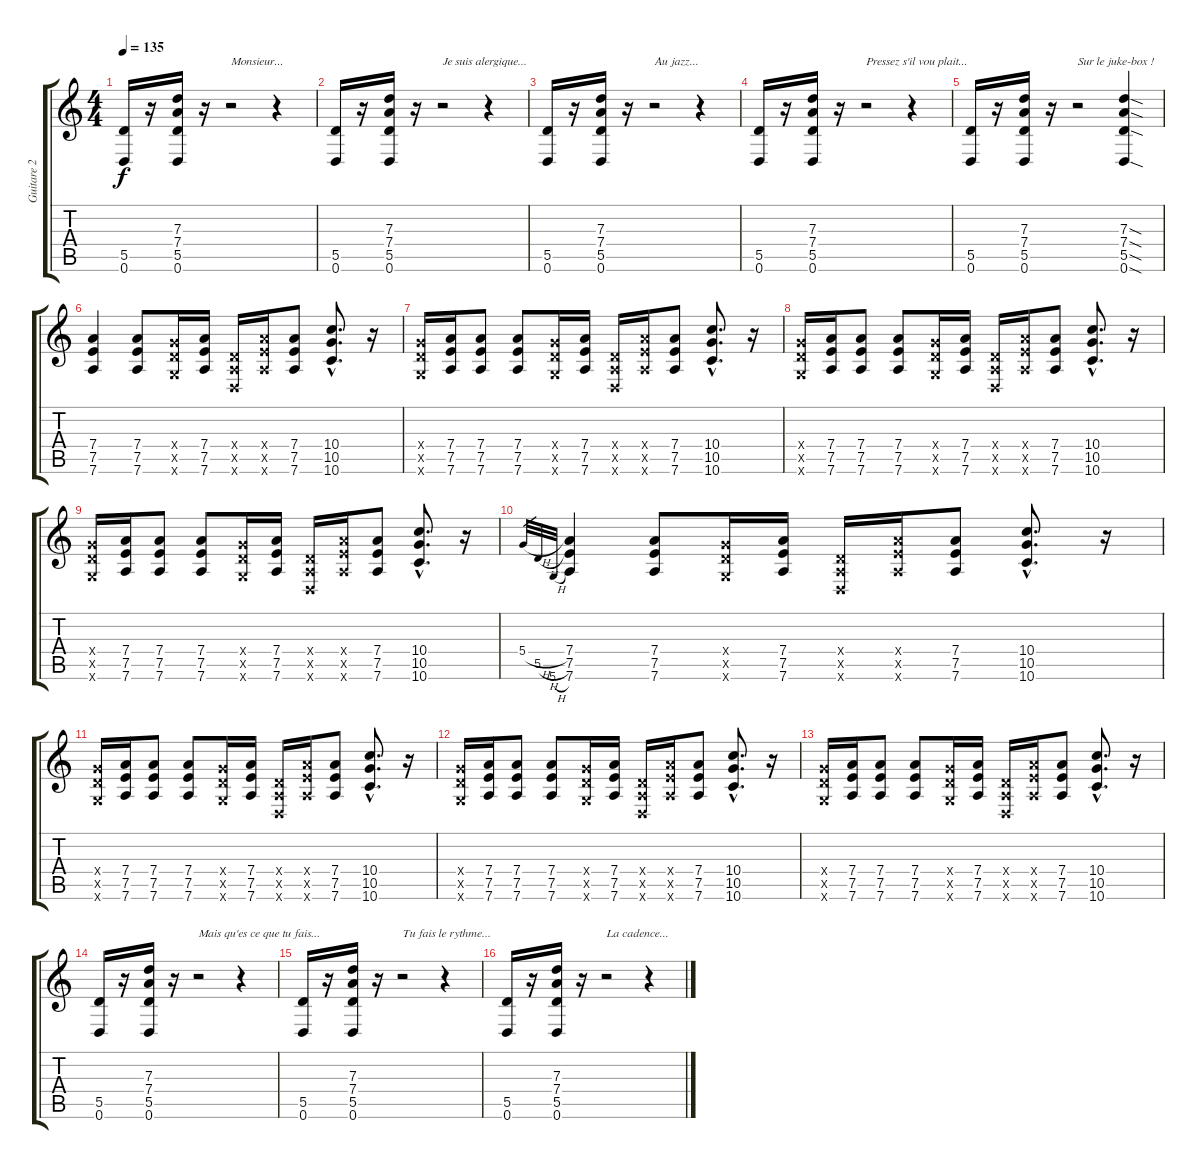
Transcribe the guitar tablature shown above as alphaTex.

\track ("Guitare 2" "Guitare 2") {instrument distortionguitar}
\staff {score tabs}
\tuning (E4 B3 G3 D3 A2 D2) {hide}
\ts (4 4)
\tempo 135
\clef g2
\ks c
(5.5 0.6).16{dy f} r.16 (7.3 7.4 5.5 0.6).16 r.16 r.2{txt "Monsieur..."} r.4 |
(5.5 0.6).16 r.16 (7.3 7.4 5.5 0.6).16 r.16 r.2{txt "Je suis alergique..."} r.4 |
(5.5 0.6).16 r.16 (7.3 7.4 5.5 0.6).16 r.16 r.2{txt "Au jazz..."} r.4 |
(5.5 0.6).16 r.16 (7.3 7.4 5.5 0.6).16 r.16 r.2{txt "Pressez s'il vou plait..."} r.4 |
(5.5 0.6).16 r.16 (7.3 7.4 5.5 0.6).16 r.16 r.2{txt "Sur le juke-box !"} (7.3{sod} 7.4{sod} 5.5{sod} 0.6{sod}).4 |
(7.4 7.5 7.6).4 (7.4 7.5 7.6).8 (5.4{x} 5.5{x} 5.6{x}).16 (7.4 7.5 7.6).16 (0.4{x} 0.5{x} 0.6{x}).16 (7.4{x} 7.5{x} 7.6{x}).16 (7.4 7.5 7.6).8 (10.4{hac} 10.5{hac} 10.6{hac}).8{d} r.16 |
(5.4{x} 5.5{x} 5.6{x}).16 (7.4 7.5 7.6).16 (7.4 7.5 7.6).8 (7.4 7.5 7.6).8 (5.4{x} 5.5{x} 5.6{x}).16 (7.4 7.5 7.6).16 (0.4{x} 0.5{x} 0.6{x}).16 (7.4{x} 7.5{x} 7.6{x}).16 (7.4 7.5 7.6).8 (10.4{hac} 10.5{hac} 10.6{hac}).8{d} r.16 |
(5.4{x} 5.5{x} 5.6{x}).16 (7.4 7.5 7.6).16 (7.4 7.5 7.6).8 (7.4 7.5 7.6).8 (5.4{x} 5.5{x} 5.6{x}).16 (7.4 7.5 7.6).16 (0.4{x} 0.5{x} 0.6{x}).16 (7.4{x} 7.5{x} 7.6{x}).16 (7.4 7.5 7.6).8 (10.4{hac} 10.5{hac} 10.6{hac}).8{d} r.16 |
(5.4{x} 5.5{x} 5.6{x}).16 (7.4 7.5 7.6).16 (7.4 7.5 7.6).8 (7.4 7.5 7.6).8 (5.4{x} 5.5{x} 5.6{x}).16 (7.4 7.5 7.6).16 (0.4{x} 0.5{x} 0.6{x}).16 (7.4{x} 7.5{x} 7.6{x}).16 (7.4 7.5 7.6).8 (10.4{hac} 10.5{hac} 10.6{hac}).8{d} r.16 |
5.4{h}.32{gr} 5.5{h}.32{gr} 5.6{h}.32{gr} (7.4 7.5 7.6).4 (7.4 7.5 7.6).8 (5.4{x} 5.5{x} 5.6{x}).16 (7.4 7.5 7.6).16 (0.4{x} 0.5{x} 0.6{x}).16 (7.4{x} 7.5{x} 7.6{x}).16 (7.4 7.5 7.6).8 (10.4{hac} 10.5{hac} 10.6{hac}).8{d} r.16 |
(5.4{x} 5.5{x} 5.6{x}).16 (7.4 7.5 7.6).16 (7.4 7.5 7.6).8 (7.4 7.5 7.6).8 (5.4{x} 5.5{x} 5.6{x}).16 (7.4 7.5 7.6).16 (0.4{x} 0.5{x} 0.6{x}).16 (7.4{x} 7.5{x} 7.6{x}).16 (7.4 7.5 7.6).8 (10.4{hac} 10.5{hac} 10.6{hac}).8{d} r.16 |
(5.4{x} 5.5{x} 5.6{x}).16 (7.4 7.5 7.6).16 (7.4 7.5 7.6).8 (7.4 7.5 7.6).8 (5.4{x} 5.5{x} 5.6{x}).16 (7.4 7.5 7.6).16 (0.4{x} 0.5{x} 0.6{x}).16 (7.4{x} 7.5{x} 7.6{x}).16 (7.4 7.5 7.6).8 (10.4{hac} 10.5{hac} 10.6{hac}).8{d} r.16 |
(5.4{x} 5.5{x} 5.6{x}).16 (7.4 7.5 7.6).16 (7.4 7.5 7.6).8 (7.4 7.5 7.6).8 (5.4{x} 5.5{x} 5.6{x}).16 (7.4 7.5 7.6).16 (0.4{x} 0.5{x} 0.6{x}).16 (7.4{x} 7.5{x} 7.6{x}).16 (7.4 7.5 7.6).8 (10.4{hac} 10.5{hac} 10.6{hac}).8{d} r.16 |
(5.5 0.6).16 r.16 (7.3 7.4 5.5 0.6).16 r.16 r.2{txt "Mais qu'es ce que tu fais..."} r.4 |
(5.5 0.6).16 r.16 (7.3 7.4 5.5 0.6).16 r.16 r.2{txt "Tu fais le rythme..."} r.4 |
(5.5 0.6).16 r.16 (7.3 7.4 5.5 0.6).16 r.16 r.2{txt "La cadence..."} r.4
